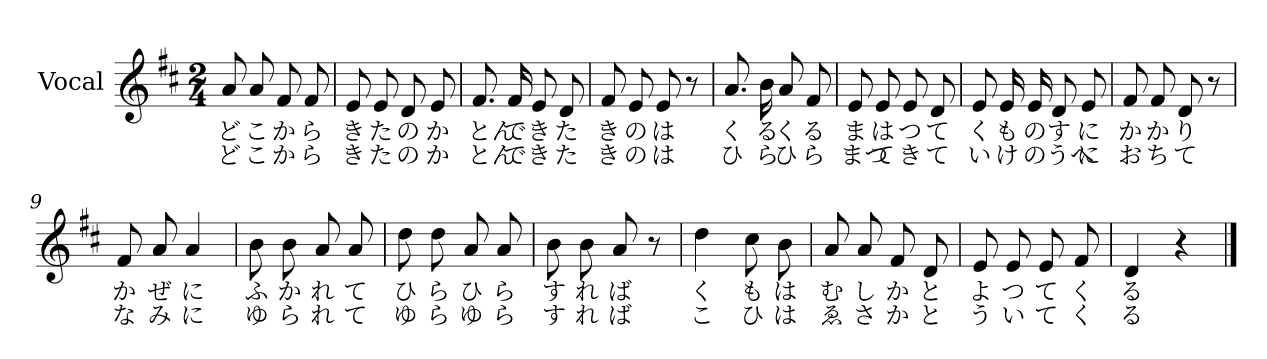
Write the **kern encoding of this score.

**kern	**text	**text
*part1	*part1	*part1
*staff1	*staff1	*staff1
*I"Vocal	*	*
*I'Vo.	*	*
*clefG2	*	*
*k[f#c#]	*	*
*M2/4	*	*
*MM92	*	*
=1	=1	=1
!	!LO:LY:b	!LO:LY:b
8a/	ど	ど
!	!LO:LY:b	!LO:LY:b
8a/	こ	こ
!	!LO:LY:b	!LO:LY:b
8f#/	か	か
!	!LO:LY:b	!LO:LY:b
8f#/	ら	ら
=2	=2	=2
!	!LO:LY:b	!LO:LY:b
8e/	き	き
!	!LO:LY:b	!LO:LY:b
8e/	た	た
!	!LO:LY:b	!LO:LY:b
8d/	の	の
!	!LO:LY:b	!LO:LY:b
8e/	か	か
=3	=3	=3
!	!LO:LY:b	!LO:LY:b
8.f#/	とん	とん
!	!LO:LY:b	!LO:LY:b
16f#/	で	で
!	!LO:LY:b	!LO:LY:b
8e/	き	き
!	!LO:LY:b	!LO:LY:b
8d/	た	た
=4	=4	=4
!	!LO:LY:b	!LO:LY:b
8f#/	き	き
!	!LO:LY:b	!LO:LY:b
8e/	の	の
!	!LO:LY:b	!LO:LY:b
8e/	は	は
8r	.	.
!!LO:LB:g=z
=5	=5	=5
!	!LO:LY:b	!LO:LY:b
8.a/	く	ひ
!	!LO:LY:b	!LO:LY:b
16b\	る	ら
!	!LO:LY:b	!LO:LY:b
8a/	く	ひ
!	!LO:LY:b	!LO:LY:b
8f#/	る	ら
=6	=6	=6
!	!LO:LY:b	!LO:LY:b
8e/	ま	まつ
!	!LO:LY:b	!LO:LY:b
8e/	は	て
!	!LO:LY:b	!LO:LY:b
8e/	つ	き
!	!LO:LY:b	!LO:LY:b
8d/	て	て
=7	=7	=7
!	!LO:LY:b	!LO:LY:b
8e/	く	い
!	!LO:LY:b	!LO:LY:b
16e/	も	け
!	!LO:LY:b	!LO:LY:b
16e/	の	の
!	!LO:LY:b	!LO:LY:b
8d/	す	うへ
!	!LO:LY:b	!LO:LY:b
8e/	に	に
=8	=8	=8
!	!LO:LY:b	!LO:LY:b
8f#/	か	お
!	!LO:LY:b	!LO:LY:b
8f#/	か	ち
!	!LO:LY:b	!LO:LY:b
8d/	り	て
8r	.	.
!!LO:LB:g=z
=9	=9	=9
!	!LO:LY:b	!LO:LY:b
8f#/	か	な
!	!LO:LY:b	!LO:LY:b
8a/	ぜ	み
!	!LO:LY:b	!LO:LY:b
4a/	に	に
=10	=10	=10
!	!LO:LY:b	!LO:LY:b
8b\	ふ	ゆ
!	!LO:LY:b	!LO:LY:b
8b\	か	ら
!	!LO:LY:b	!LO:LY:b
8a/	れ	れ
!	!LO:LY:b	!LO:LY:b
8a/	て	て
=11	=11	=11
!	!LO:LY:b	!LO:LY:b
8dd\	ひ	ゆ
!	!LO:LY:b	!LO:LY:b
8dd\	ら	ら
!	!LO:LY:b	!LO:LY:b
8a/	ひ	ゆ
!	!LO:LY:b	!LO:LY:b
8a/	ら	ら
=12	=12	=12
!	!LO:LY:b	!LO:LY:b
8b\	す	す
!	!LO:LY:b	!LO:LY:b
8b\	れ	れ
!	!LO:LY:b	!LO:LY:b
8a/	ば	ば
8r	.	.
!!LO:LB:g=z
=13	=13	=13
!	!LO:LY:b	!LO:LY:b
4dd\	く	こ
!	!LO:LY:b	!LO:LY:b
8cc#\	も	ひ
!	!LO:LY:b	!LO:LY:b
8b\	は	は
=14	=14	=14
!	!LO:LY:b	!LO:LY:b
8a/	む	ゑ
!	!LO:LY:b	!LO:LY:b
8a/	し	さ
!	!LO:LY:b	!LO:LY:b
8f#/	か	か
!	!LO:LY:b	!LO:LY:b
8d/	と	と
=15	=15	=15
!	!LO:LY:b	!LO:LY:b
8e/	よ	う
!	!LO:LY:b	!LO:LY:b
8e/	つ	い
!	!LO:LY:b	!LO:LY:b
8e/	て	て
!	!LO:LY:b	!LO:LY:b
8f#/	く	く
=16	=16	=16
!	!LO:LY:b	!LO:LY:b
4d/	る	る
4r	.	.
==	==	==
*-	*-	*-
